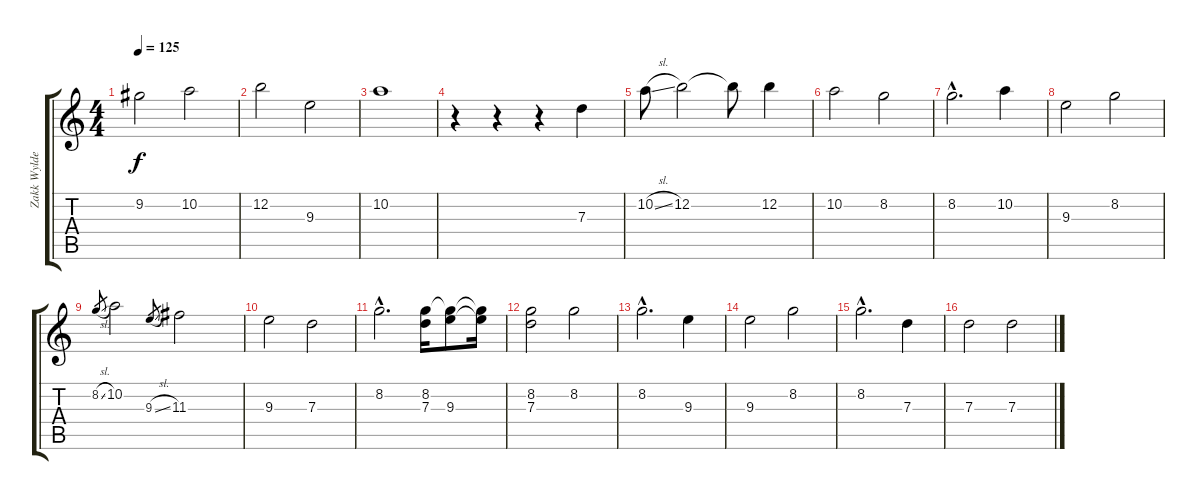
\track ("Zakk Wylde" "Zakk Wylde") {instrument acousticguitarsteel}
\staff {score tabs}
\tuning (E4 B3 G3 D3 A2 E2) {hide}
\ts (4 4)
\tempo 125
\clef g2
\ks c
9.2.2{dy f} 10.2.2 |
12.2.2 9.3.2 |
10.2.1 |
r.4 r.4 r.4 7.3.4 |
10.2{sl}.8 12.2.2 12.2{t}.8 12.2.4 |
10.2.2 8.2.2 |
8.2{hac}.2{d} 10.2.4 |
9.3.2 8.2.2 |
8.2{sl}.8{gr} 10.2.2 9.3{sl}.8{gr} 11.3.2 |
9.3.2 7.3.2 |
8.2{hac}.2{d} (8.2 7.3).16 (8.2{t} 9.3).8 (8.2{t} 9.3{t}).16 |
(8.2 7.3).2 8.2.2 |
8.2{hac}.2{d} 9.3.4 |
9.3.2 8.2.2 |
8.2{hac}.2{d} 7.3.4 |
7.3.2 7.3.2
